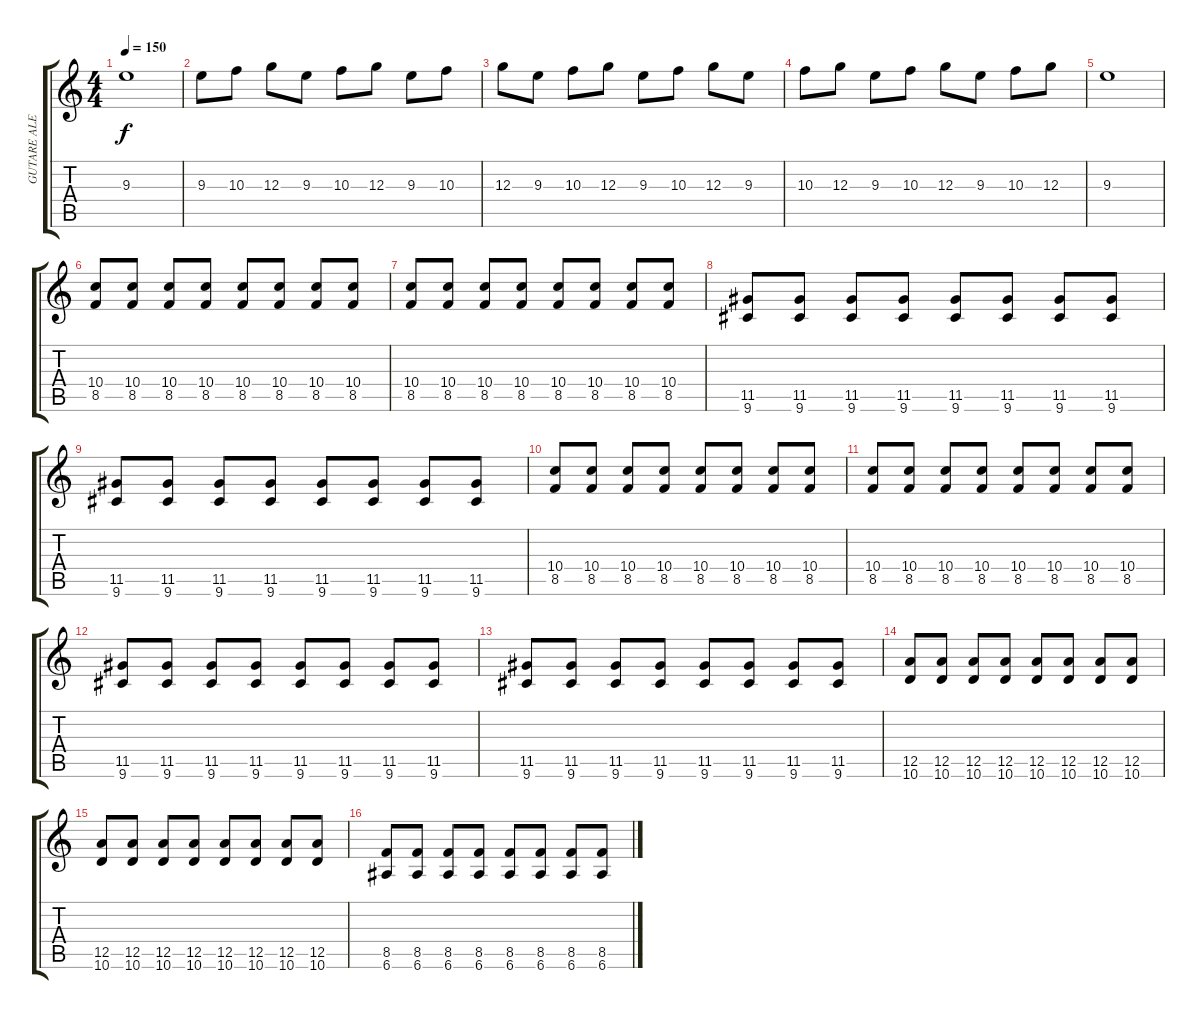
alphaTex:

\track ("GUTARE ALEX" "GUTARE ALE") {instrument electricguitarjazz}
\staff {score tabs}
\tuning (E4 B3 G3 D3 A2 E2) {hide}
\ts (4 4)
\tempo 150
\clef g2
\ks c
9.3.1{dy f} |
9.3.8 10.3.8 12.3.8 9.3.8 10.3.8 12.3.8 9.3.8 10.3.8 |
12.3.8 9.3.8 10.3.8 12.3.8 9.3.8 10.3.8 12.3.8 9.3.8 |
10.3.8 12.3.8 9.3.8 10.3.8 12.3.8 9.3.8 10.3.8 12.3.8 |
9.3.1 |
(10.4 8.5).8 (10.4 8.5).8 (10.4 8.5).8 (10.4 8.5).8 (10.4 8.5).8 (10.4 8.5).8 (10.4 8.5).8 (10.4 8.5).8 |
(10.4 8.5).8 (10.4 8.5).8 (10.4 8.5).8 (10.4 8.5).8 (10.4 8.5).8 (10.4 8.5).8 (10.4 8.5).8 (10.4 8.5).8 |
(11.5 9.6).8 (11.5 9.6).8 (11.5 9.6).8 (11.5 9.6).8 (11.5 9.6).8 (11.5 9.6).8 (11.5 9.6).8 (11.5 9.6).8 |
(11.5 9.6).8 (11.5 9.6).8 (11.5 9.6).8 (11.5 9.6).8 (11.5 9.6).8 (11.5 9.6).8 (11.5 9.6).8 (11.5 9.6).8 |
(10.4 8.5).8 (10.4 8.5).8 (10.4 8.5).8 (10.4 8.5).8 (10.4 8.5).8 (10.4 8.5).8 (10.4 8.5).8 (10.4 8.5).8 |
(10.4 8.5).8 (10.4 8.5).8 (10.4 8.5).8 (10.4 8.5).8 (10.4 8.5).8 (10.4 8.5).8 (10.4 8.5).8 (10.4 8.5).8 |
(11.5 9.6).8 (11.5 9.6).8 (11.5 9.6).8 (11.5 9.6).8 (11.5 9.6).8 (11.5 9.6).8 (11.5 9.6).8 (11.5 9.6).8 |
(11.5 9.6).8 (11.5 9.6).8 (11.5 9.6).8 (11.5 9.6).8 (11.5 9.6).8 (11.5 9.6).8 (11.5 9.6).8 (11.5 9.6).8 |
(12.5 10.6).8 (12.5 10.6).8 (12.5 10.6).8 (12.5 10.6).8 (12.5 10.6).8 (12.5 10.6).8 (12.5 10.6).8 (12.5 10.6).8 |
(12.5 10.6).8 (12.5 10.6).8 (12.5 10.6).8 (12.5 10.6).8 (12.5 10.6).8 (12.5 10.6).8 (12.5 10.6).8 (12.5 10.6).8 |
(8.5 6.6).8 (8.5 6.6).8 (8.5 6.6).8 (8.5 6.6).8 (8.5 6.6).8 (8.5 6.6).8 (8.5 6.6).8 (8.5 6.6).8
